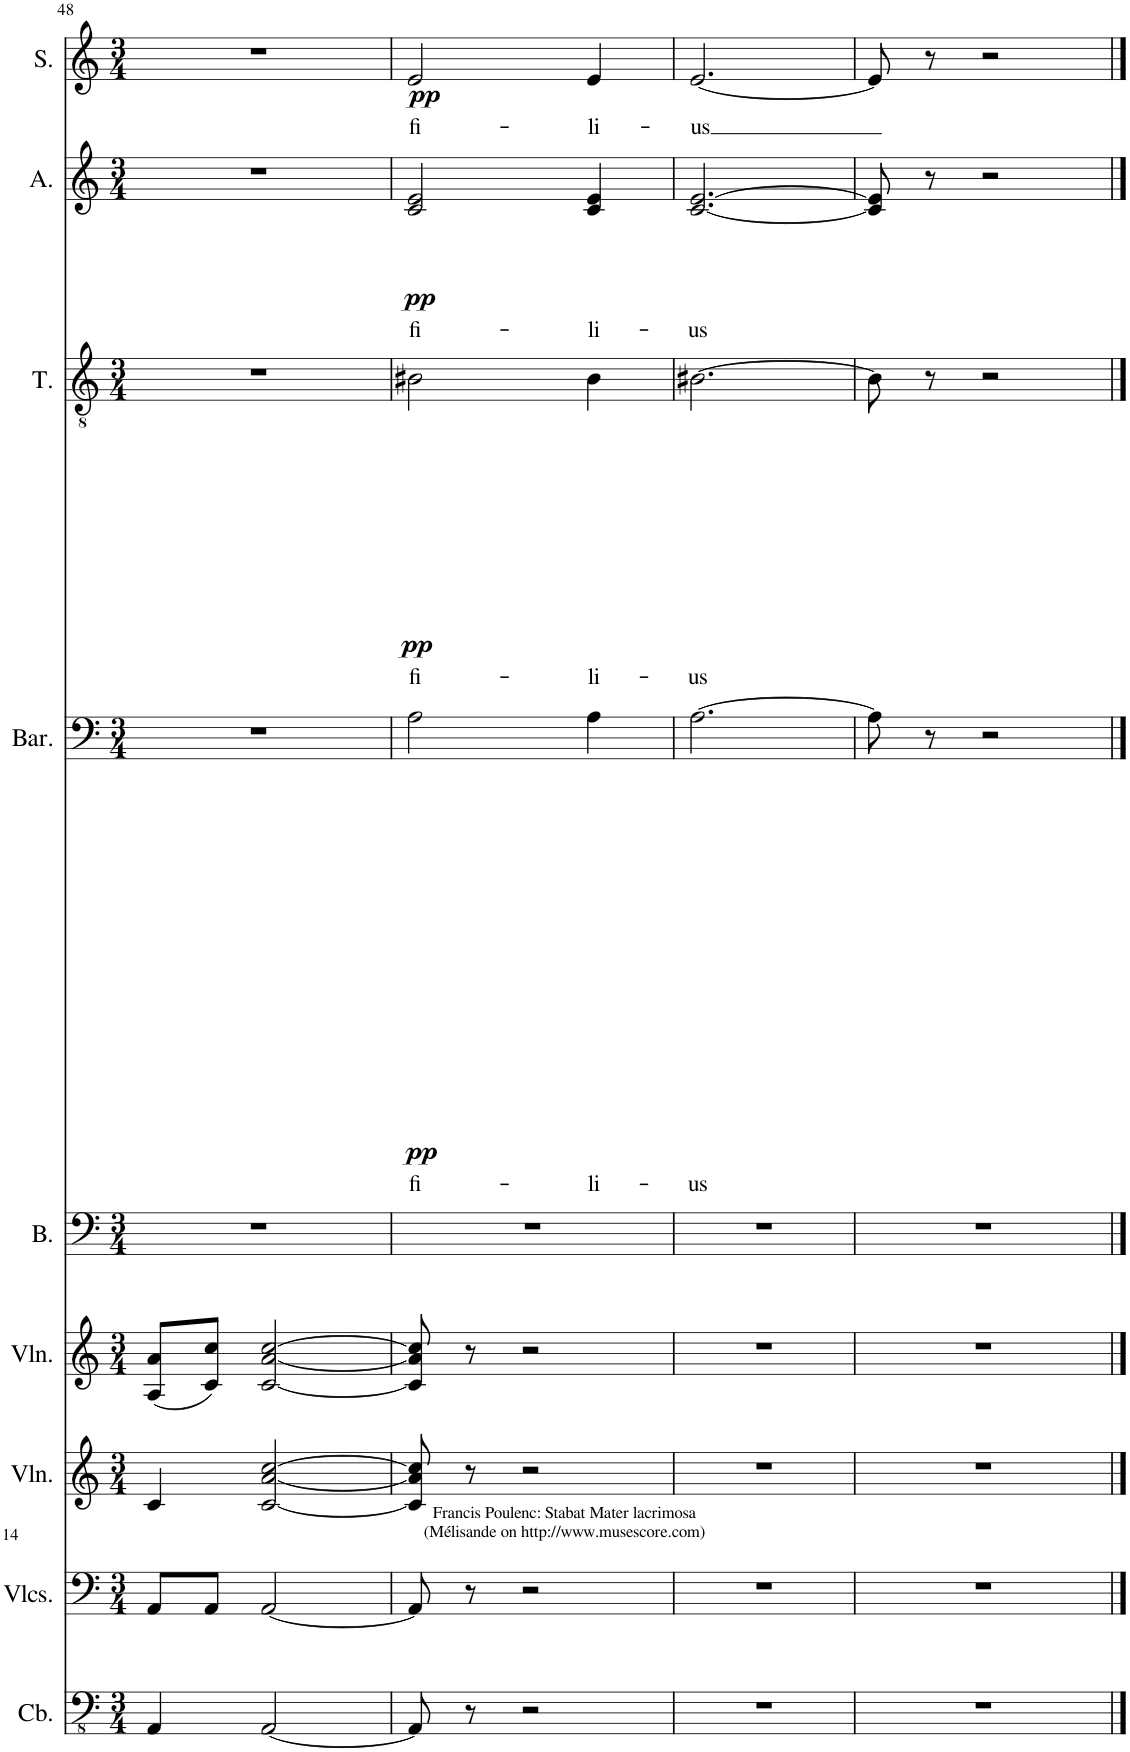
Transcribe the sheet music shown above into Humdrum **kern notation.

**kern	**kern	**kern	**kern	**kern	**kern	**text	**dynam	**kern	**text	**dynam	**kern	**text	**dynam	**kern	**text	**dynam
*part9	*part8	*part7	*part6	*part5	*part4	*part4	*part4	*part3	*part3	*part3	*part2	*part2	*part2	*part1	*part1	*part1
*staff9	*staff8	*staff7	*staff6	*staff5	*staff4	*staff4	*staff4	*staff3	*staff3	*staff3	*staff2	*staff2	*staff2	*staff1	*staff1	*staff1
*I"Contrabass	*I"Violoncellos	*I"Violin	*I"Violin	*I"Bass	*I"Bar.	*	*	*I"Tenor	*	*	*I"Alto	*	*	*I"Sopr	*	*
*I'Cb.	*I'Vlcs.	*I'Vln.	*I'Vln.	*I'B.	*I'Bar.	*	*	*I'T.	*	*	*I'A.	*	*	*I'S.	*	*
!!LO:PB:g=z
*clefFv4	*clefF4	*clefG2	*clefG2	*clefF4	*clefF4	*	*	*clefGv2	*	*	*clefG2	*	*	*clefG2	*	*
*Trd7c12	*	*	*	*	*	*	*	*	*	*	*	*	*	*	*	*
*k[]	*k[]	*k[]	*k[]	*k[]	*k[]	*	*	*k[]	*	*	*k[]	*	*	*k[]	*	*
*M3/4	*M3/4	*M3/4	*M3/4	*M3/4	*M3/4	*	*	*M3/4	*	*	*M3/4	*	*	*M3/4	*	*
=48	=48	=48	=48	=48	=48	=48	=48	=48	=48	=48	=48	=48	=48	=48	=48	=48
4AAA/	8AA/L	4c/	(8A/ 8a/L	2.r	2.r	.	.	2.r	.	.	2.r	.	.	2.r	.	.
.	8AA/J	.	8c/ 8cc/J)	.	.	.	.	.	.	.	.	.	.	.	.	.
[2AAA/	[2AA/	[2c/ [2a/ [2cc/	[2c/ [2a/ [2cc/	.	.	.	.	.	.	.	.	.	.	.	.	.
=49	=49	=49	=49	=49	=49	=49	=49	=49	=49	=49	=49	=49	=49	=49	=49	=49
!	!	!	!	!	!	!LO:LY:b	!LO:DY:b	!	!LO:LY:b	!LO:DY:b	!	!LO:LY:b	!LO:DY:b	!	!LO:LY:b	!LO:DY:b
8AAA/]	8AA/]	8c/] 8a/] 8cc/]	8c/] 8a/] 8cc/]	2.r	2A\	fi-	pp	2B#X\	fi-	pp	2c/ 2e/	fi-	pp	2e/	fi-	pp
8r	8r	8r	8r	.	.	.	.	.	.	.	.	.	.	.	.	.
2r	2r	2r	2r	.	.	.	.	.	.	.	.	.	.	.	.	.
!	!	!	!	!	!	!LO:LY:b	!	!	!LO:LY:b	!	!	!LO:LY:b	!	!	!LO:LY:b	!
.	.	.	.	.	4A\	-li-	.	4B#\	-li-	.	4c/ 4e/	-li-	.	4e/	-li-	.
=50	=50	=50	=50	=50	=50	=50	=50	=50	=50	=50	=50	=50	=50	=50	=50	=50
!	!	!	!	!	!	!LO:LY:b	!	!	!LO:LY:b	!	!	!LO:LY:b	!	!	!LO:LY:b	!
2.r	2.r	2.r	2.r	2.r	[2.A\	-us	.	[2.B#X\	-us	.	[2.c/ [2.e/	-us	.	[2.e/	-us	.
=51	=51	=51	=51	=51	=51	=51	=51	=51	=51	=51	=51	=51	=51	=51	=51	=51
2.r	2.r	2.r	2.r	2.r	8A\]	.	.	8B#\]	.	.	8c/] 8e/]	.	.	8e/]	.	.
.	.	.	.	.	8r	.	.	8r	.	.	8r	.	.	8r	.	.
.	.	.	.	.	2r	.	.	2r	.	.	2r	.	.	2r	.	.
==	==	==	==	==	==	==	==	==	==	==	==	==	==	==	==	==
*-	*-	*-	*-	*-	*-	*-	*-	*-	*-	*-	*-	*-	*-	*-	*-	*-
